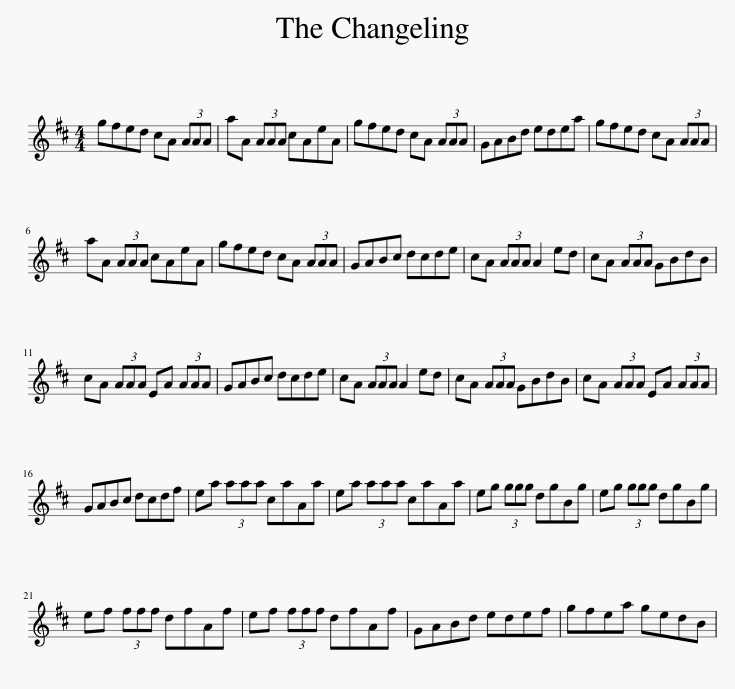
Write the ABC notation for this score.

X:1
L:1/8
M:4/4
I:linebreak $
K:D
V:1 treble
V:1
 gfed cA (3AAA | aA (3AAA cAeA | gfed cA (3AAA | GABd edea | gfed cA (3AAA |$ %5
 aA (3AAA cAeA | gfed cA (3AAA | GABc dcde | cA (3AAA A2 ed | cA (3AAA GBdB |$ %10
 cA (3AAA EA (3AAA | GABc dcde | cA (3AAA A2 ed | cA (3AAA GBdB | cA (3AAA EA (3AAA |$ %15
 GABc dcdf | ea (3aaa caAa | ea (3aaa caAa | eg (3ggg dgBg | eg (3ggg dgBg |$ %20
 ef (3fff dfAf | ef (3fff dfAf | GABd edef | gfea gedB | %24
